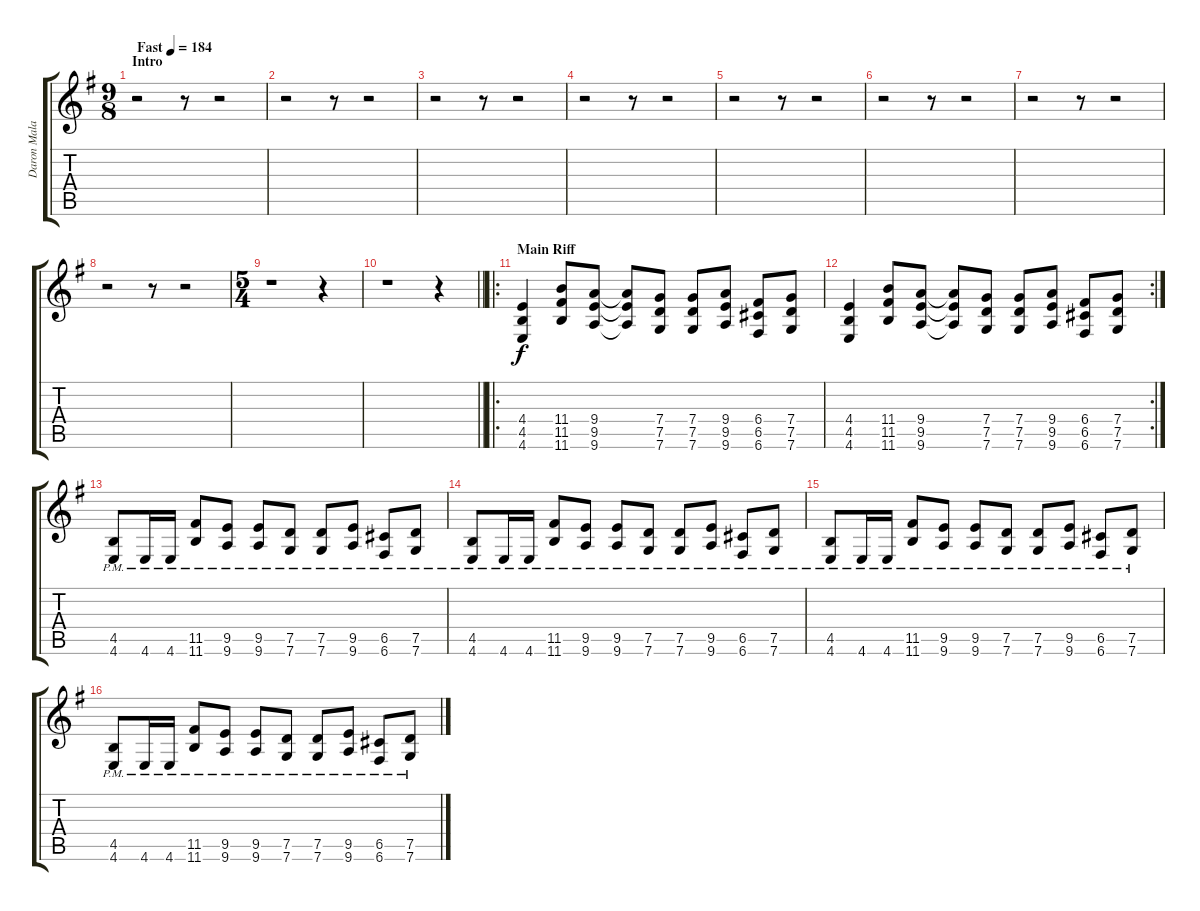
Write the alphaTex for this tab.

\track ("Daron Malakian [Guitar 2]" "Daron Mala") {instrument distortionguitar}
\staff {score tabs}
\tuning (D4 A3 F3 C3 G2 C2) {hide}
\ts (9 8)
\section ("" "Intro")
\tempo (184 "Fast")
\clef g2
\ks eminor
r.2{dy f instrument distortionguitar} r.8 r.2 |
r.2 r.8 r.2 |
r.2 r.8 r.2 |
r.2 r.8 r.2 |
r.2 r.8 r.2 |
r.2 r.8 r.2 |
r.2 r.8 r.2 |
r.2 r.8 r.2 |
\ts (5 4)
r.1 r.4 |
\barLineRight lightlight
r.1 r.4 |
\ro
\section ("" "Main Riff")
(4.4 4.5 4.6).4 (11.4 11.5 11.6).8 (9.4 9.5 9.6).8 (9.4{t} 9.5{t} 9.6{t}).8 (7.4 7.5 7.6).8 (7.4 7.5 7.6).8 (9.4 9.5 9.6).8 (6.4 6.5 6.6).8 (7.4 7.5 7.6).8 |
\rc 2
(4.4 4.5 4.6).4 (11.4 11.5 11.6).8 (9.4 9.5 9.6).8 (9.4{t} 9.5{t} 9.6{t}).8 (7.4 7.5 7.6).8 (7.4 7.5 7.6).8 (9.4 9.5 9.6).8 (6.4 6.5 6.6).8 (7.4 7.5 7.6).8 |
(4.5{pm} 4.6{pm}).8 4.6{pm}.16 4.6{pm}.16 (11.5{pm} 11.6{pm}).8 (9.5{pm} 9.6{pm}).8 (9.5{pm} 9.6{pm}).8 (7.5{pm} 7.6{pm}).8 (7.5{pm} 7.6{pm}).8 (9.5{pm} 9.6{pm}).8 (6.5{pm} 6.6{pm}).8 (7.5{pm} 7.6{pm}).8 |
(4.5{pm} 4.6{pm}).8 4.6{pm}.16 4.6{pm}.16 (11.5{pm} 11.6{pm}).8 (9.5{pm} 9.6{pm}).8 (9.5{pm} 9.6{pm}).8 (7.5{pm} 7.6{pm}).8 (7.5{pm} 7.6{pm}).8 (9.5{pm} 9.6{pm}).8 (6.5{pm} 6.6{pm}).8 (7.5{pm} 7.6{pm}).8 |
(4.5{pm} 4.6{pm}).8 4.6{pm}.16 4.6{pm}.16 (11.5{pm} 11.6{pm}).8 (9.5{pm} 9.6{pm}).8 (9.5{pm} 9.6{pm}).8 (7.5{pm} 7.6{pm}).8 (7.5{pm} 7.6{pm}).8 (9.5{pm} 9.6{pm}).8 (6.5{pm} 6.6{pm}).8 (7.5{pm} 7.6{pm}).8 |
(4.5{pm} 4.6{pm}).8 4.6{pm}.16 4.6{pm}.16 (11.5{pm} 11.6{pm}).8 (9.5{pm} 9.6{pm}).8 (9.5{pm} 9.6{pm}).8 (7.5{pm} 7.6{pm}).8 (7.5{pm} 7.6{pm}).8 (9.5{pm} 9.6{pm}).8 (6.5{pm} 6.6{pm}).8 (7.5{pm} 7.6{pm}).8
